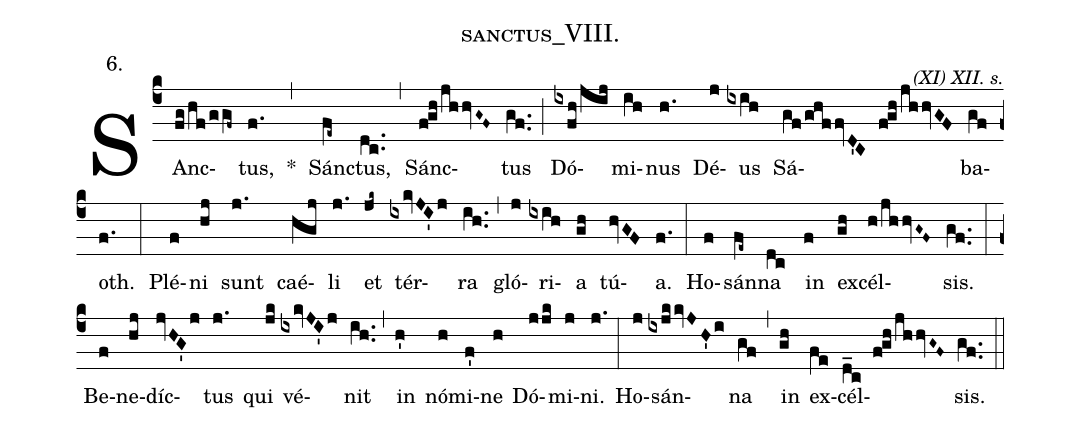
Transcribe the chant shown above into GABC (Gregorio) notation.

name: sanctus_VIII.;
annotation:6.;
commentary:(XI) XII. s.;
%%
(c4) SAnc(fg/hf/ggf~)tus,(f.) <v>*</v>(,) Sánc(fe~)tus,(dc..) (,) Sánc(f!gh/jhhvG~F~)tus(gf..) (;) Dó(ixfh/jij)mi(ih)nus(h.) Dé(j)us(ixih) Sá(gf/ghffvD'C f!gh/jhhvGF)ba(gf)oth.(f.) (:) Plé(f)ni(hj) sunt(j.) caé(hgj)li(j.) et(jk~) tér(ixkvJI'j)ra(ih..) (,) gló(j)ri(ixih)a(gh) tú(hvGF)a.(f.) (:) Ho(f)sán(fe~)na(dc) in(f) ex(gh)cél(h/jhhvG~F~)sis.(gf..) (:) Be(f)ne(hj)díc(jvHG'j)tus(j.) qui(jk) vé(ixkvJI'j)nit(ih..) (,) in(h') nó(h)mi(f')ne(h) Dó(jjk)mi(j)ni.(j.) (:) Ho(j)sán(ixjkkvJH'i)na(gf) (,) in(gh) ex(fe)cél(d_c f!gh/jhhvG~F~)sis.(gf..) (::)
